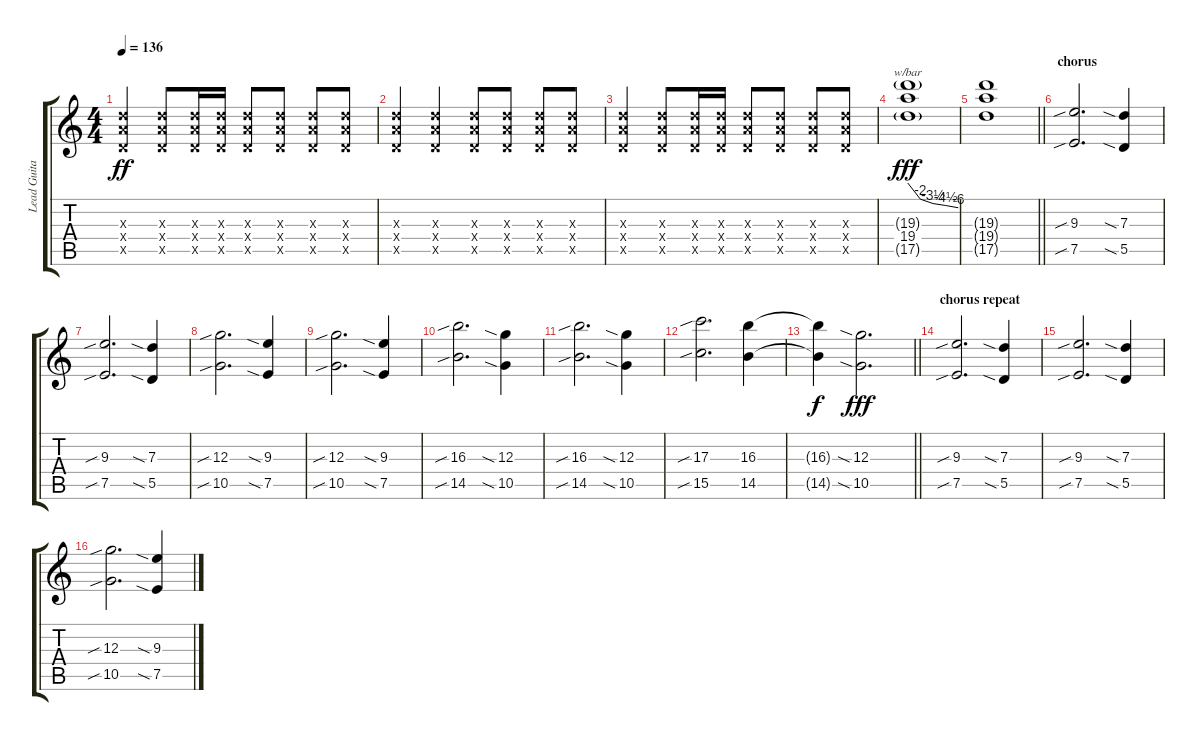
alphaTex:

\track ("Lead Guitar" "Lead Guita") {instrument overdrivenguitar}
\staff {score tabs}
\tuning (E4 B3 G3 D3 A2 E2) {hide}
\ts (4 4)
\tempo 136
\clef g2
\ks c
(7.3{x} 7.4{x} 5.5{x}).4{dy ff} (7.3{x} 7.4{x} 5.5{x}).8 (7.3{x} 7.4{x} 5.5{x}).16 (7.3{x} 7.4{x} 5.5{x}).16 (7.3{x} 7.4{x} 5.5{x}).8 (7.3{x} 7.4{x} 5.5{x}).8 (7.3{x} 7.4{x} 5.5{x}).8 (7.3{x} 7.4{x} 5.5{x}).8 |
(7.3{x} 7.4{x} 5.5{x}).4 (7.3{x} 7.4{x} 5.5{x}).4 (7.3{x} 7.4{x} 5.5{x}).8 (7.3{x} 7.4{x} 5.5{x}).8 (7.3{x} 7.4{x} 5.5{x}).8 (7.3{x} 7.4{x} 5.5{x}).8 |
(7.3{x} 7.4{x} 5.5{x}).4 (7.3{x} 7.4{x} 5.5{x}).8 (7.3{x} 7.4{x} 5.5{x}).16 (7.3{x} 7.4{x} 5.5{x}).16 (7.3{x} 7.4{x} 5.5{x}).8 (7.3{x} 7.4{x} 5.5{x}).8 (7.3{x} 7.4{x} 5.5{x}).8 (7.3{x} 7.4{x} 5.5{x}).8 |
(19.3{g} 19.4 17.5{g}).1{tbe (custom default 0 0 15 -8 30 -14 45 -18 60 -24) dy fff} |
\barLineRight lightlight
(19.3{t} 19.4{t} 17.5{t}).1 |
\section ("" "chorus")
(9.3{sib} 7.5{sib}).2{d} (7.3{sia} 5.5{sia}).4 |
(9.3{sib} 7.5{sib}).2{d} (7.3{sia} 5.5{sia}).4 |
(12.3{sib} 10.5{sib}).2{d} (9.3{sia} 7.5{sia}).4 |
(12.3{sib} 10.5{sib}).2{d} (9.3{sia} 7.5{sia}).4 |
(16.3{sib} 14.5{sib}).2{d} (12.3{sia} 10.5{sia}).4 |
(16.3{sib} 14.5{sib}).2{d} (12.3{sia} 10.5{sia}).4 |
(17.3{sib} 15.5{sib}).2{d} (16.3 14.5).4 |
\barLineRight lightlight
(16.3{t} 14.5{t}).4{dy f} (12.3{sia} 10.5{sia}).2{d dy fff} |
\section ("" "chorus repeat")
(9.3{sib} 7.5{sib}).2{d} (7.3{sia} 5.5{sia}).4 |
(9.3{sib} 7.5{sib}).2{d} (7.3{sia} 5.5{sia}).4 |
(12.3{sib} 10.5{sib}).2{d} (9.3{sia} 7.5{sia}).4
